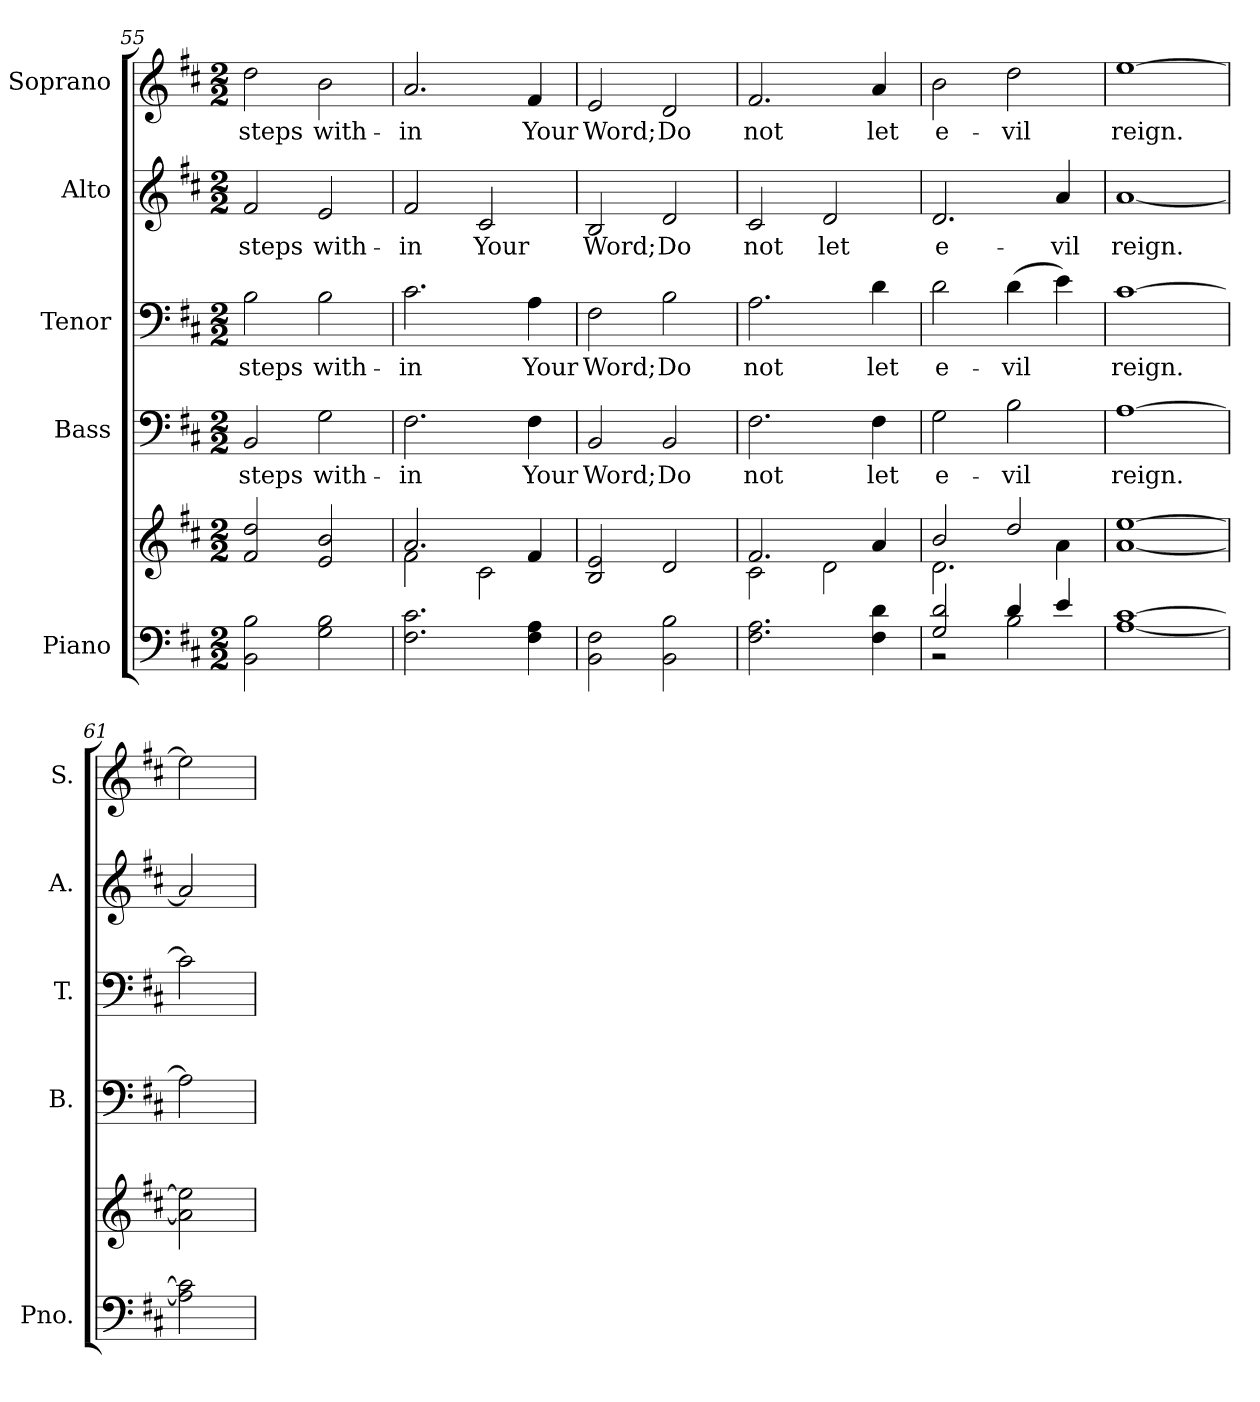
**kern	**kern	**kern	**text	**kern	**text	**kern	**text	**kern	**text
*part5	*part5	*part4	*part4	*part3	*part3	*part2	*part2	*part1	*part1
*staff6	*staff5	*staff4	*staff4	*staff3	*staff3	*staff2	*staff2	*staff1	*staff1
*I"Piano	*	*I"Bass	*	*I"Tenor	*	*I"Alto	*	*I"Soprano	*
*I'Pno.	*	*I'B.	*	*I'T.	*	*I'A.	*	*I'S.	*
*clefF4	*clefG2	*clefF4	*	*clefF4	*	*clefG2	*	*clefG2	*
*k[f#c#]	*k[f#c#]	*k[f#c#]	*	*k[f#c#]	*	*k[f#c#]	*	*k[f#c#]	*
*D:	*D:	*D:	*	*D:	*	*D:	*	*D:	*
*M2/2	*M2/2	*M2/2	*	*M2/2	*	*M2/2	*	*M2/2	*
=55	=55	=55	=55	=55	=55	=55	=55	=55	=55
!	!	!	!LO:LY:b:color=#000000	!	!	!	!	!	!
!	!	!	!	!	!LO:LY:b:color=#000000	!	!	!	!
!	!	!	!	!	!	!	!LO:LY:b:color=#000000	!	!
!	!	!	!	!	!	!	!	!	!LO:LY:b:color=#000000
2BBi\ 2Bi	2f#i/ 2ddi	2BBi/	steps	2Bi\	steps	2f#i/	steps	2ddi\	steps
!	!	!	!LO:LY:b:color=#000000	!	!	!	!	!	!
!	!	!	!	!	!LO:LY:b:color=#000000	!	!	!	!
!	!	!	!	!	!	!	!LO:LY:b:color=#000000	!	!
!	!	!	!	!	!	!	!	!	!LO:LY:b:color=#000000
2Gi\ 2Bi	2ei/ 2bi	2Gi\	with-	2Bi\	with-	2ei/	with-	2bi\	with-
=56	=56	=56	=56	=56	=56	=56	=56	=56	=56
*	*^	*	*	*	*	*	*	*	*
!	!	!	!	!LO:LY:b:color=#000000	!	!	!	!	!	!
!	!	!	!	!	!	!LO:LY:b:color=#000000	!	!	!	!
!	!	!	!	!	!	!	!	!LO:LY:b:color=#000000	!	!
!	!	!	!	!	!	!	!	!	!	!LO:LY:b:color=#000000
2.F#i\ 2.c#i	2.ai/	2f#i\	2.F#i\	-in	2.c#i\	-in	2f#i/	-in	2.ai/	-in
!	!	!	!	!	!	!	!	!LO:LY:b:color=#000000	!	!
.	.	2c#i\	.	.	.	.	2c#i/	Your	.	.
!	!	!	!	!LO:LY:b:color=#000000	!	!	!	!	!	!
!	!	!	!	!	!	!LO:LY:b:color=#000000	!	!	!	!
!	!	!	!	!	!	!	!	!	!	!LO:LY:b:color=#000000
4F#i\ 4Ai	4f#i/	.	4F#i\	Your	4Ai\	Your	.	.	4f#i/	Your
*	*v	*v	*	*	*	*	*	*	*	*
=57	=57	=57	=57	=57	=57	=57	=57	=57	=57
!	!	!	!LO:LY:b:color=#000000	!	!	!	!	!	!
!	!	!	!	!	!LO:LY:b:color=#000000	!	!	!	!
!	!	!	!	!	!	!	!LO:LY:b:color=#000000	!	!
!	!	!	!	!	!	!	!	!	!LO:LY:b:color=#000000
2BBi\ 2F#i	2Bi/ 2ei	2BBi/	Word;	2F#i\	Word;	2Bi/	Word;	2ei/	Word;
!	!	!	!LO:LY:b:color=#000000	!	!	!	!	!	!
!	!	!	!	!	!LO:LY:b:color=#000000	!	!	!	!
!	!	!	!	!	!	!	!LO:LY:b:color=#000000	!	!
!	!	!	!	!	!	!	!	!	!LO:LY:b:color=#000000
2BBi\ 2Bi	2di/	2BBi/	Do	2Bi\	Do	2di/	Do	2di/	Do
=58	=58	=58	=58	=58	=58	=58	=58	=58	=58
*	*^	*	*	*	*	*	*	*	*
!	!	!	!	!LO:LY:b:color=#000000	!	!	!	!	!	!
!	!	!	!	!	!	!LO:LY:b:color=#000000	!	!	!	!
!	!	!	!	!	!	!	!	!LO:LY:b:color=#000000	!	!
!	!	!	!	!	!	!	!	!	!	!LO:LY:b:color=#000000
2.F#i\ 2.Ai	2.f#i/	2c#i\	2.F#i\	not	2.Ai\	not	2c#i/	not	2.f#i/	not
!	!	!	!	!	!	!	!	!LO:LY:b:color=#000000	!	!
.	.	2di\	.	.	.	.	2di/	let	.	.
!	!	!	!	!LO:LY:b:color=#000000	!	!	!	!	!	!
!	!	!	!	!	!	!LO:LY:b:color=#000000	!	!	!	!
!	!	!	!	!	!	!	!	!	!	!LO:LY:b:color=#000000
4F#i\ 4di	4ai/	.	4F#i\	let	4di\	let	.	.	4ai/	let
!!LO:PB:g=z
=59	=59	=59	=59	=59	=59	=59	=59	=59	=59	=59
*^	*	*	*	*	*	*	*	*	*	*
!	!	!	!	!	!LO:LY:b:color=#000000	!	!	!	!	!	!
!	!	!	!	!	!	!	!LO:LY:b:color=#000000	!	!	!	!
!	!	!	!	!	!	!	!	!	!LO:LY:b:color=#000000	!	!
!	!	!	!	!	!	!	!	!	!	!	!LO:LY:b:color=#000000
2Gi/ 2di	2r	2bi/	2.di\	2Gi\	e-	2di\	e-	2.di/	e-	2bi\	e-
!	!	!	!	!	!LO:LY:b:color=#000000	!	!	!	!	!	!
!	!	!	!	!	!	!	!LO:LY:b:color=#000000	!	!	!	!
!	!	!	!	!	!	!	!	!	!	!	!LO:LY:b:color=#000000
4di/	2Bi\	2ddi/	.	2Bi\	-vil	(4di\	-vil	.	.	2ddi\	-vil
!	!	!	!	!	!	!	!	!	!LO:LY:b:color=#000000	!	!
4ei/	.	.	4ai\	.	.	4ei\)	.	4ai/	-vil	.	.
*v	*v	*	*	*	*	*	*	*	*	*	*
*	*v	*v	*	*	*	*	*	*	*	*
=60	=60	=60	=60	=60	=60	=60	=60	=60	=60
*	*^	*	*	*	*	*	*	*	*
!	!	!	!	!LO:LY:b:color=#000000	!	!	!	!	!	!
*	*v	*v	*	*	*	*	*	*	*	*
*	*^	*	*	*	*	*	*	*	*
!	!	!	!	!	!	!LO:LY:b:color=#000000	!	!	!	!
*	*v	*v	*	*	*	*	*	*	*	*
*	*^	*	*	*	*	*	*	*	*
!	!	!	!	!	!	!	!	!LO:LY:b:color=#000000	!	!
*	*v	*v	*	*	*	*	*	*	*	*
*	*^	*	*	*	*	*	*	*	*
!	!	!	!	!	!	!	!	!	!	!LO:LY:b:color=#000000
*	*v	*v	*	*	*	*	*	*	*	*
[1Ai [1c#i	[1ai [1eei	[1Ai	reign.	[1c#i	reign.	[1ai	reign.	[1eei	reign.
=61	=61	=61	=61	=61	=61	=61	=61	=61	=61
2Ai] 2c#i]	2ai] 2eei]	2Ai]	.	2c#i]	.	2ai]	.	2eei]	.
=	=	=	=	=	=	=	=	=	=
*-	*-	*-	*-	*-	*-	*-	*-	*-	*-
